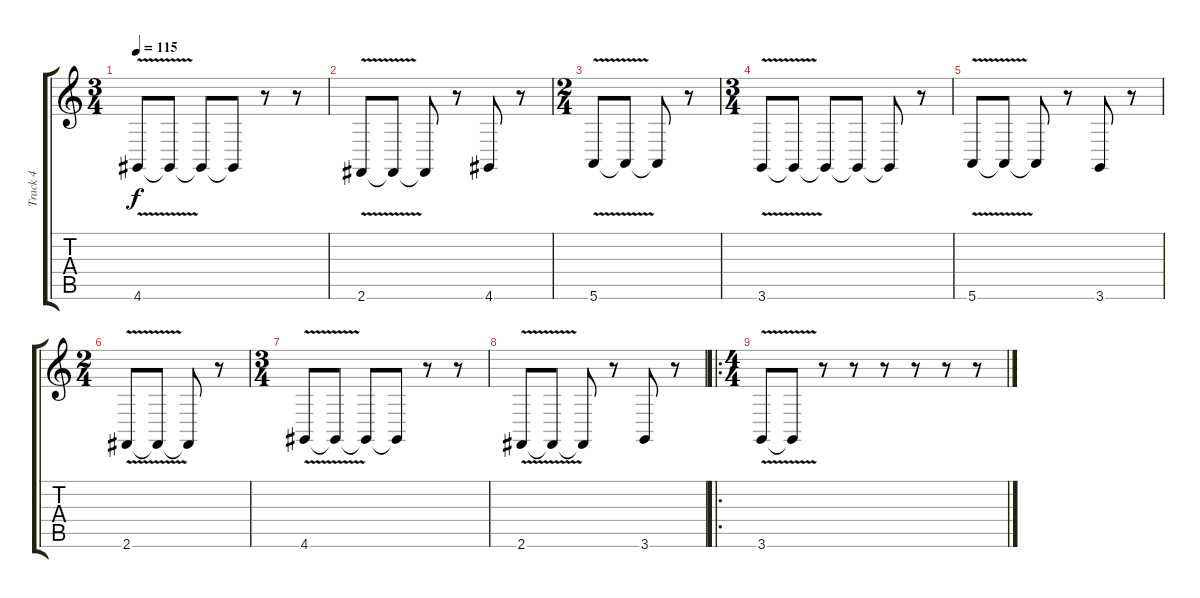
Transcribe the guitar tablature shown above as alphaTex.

\track ("Track 4" "Track 4") {instrument tuba}
\staff {score tabs}
\tuning (E4 B3 G3 D3 A2 E2) {hide}
\ts (3 4)
\tempo 115
\clef g2
\ks c
4.6{v}.8{dy f} 4.6{t}.8 4.6{t}.8 4.6{t}.8 r.8 r.8 |
2.6{v}.8 2.6{t}.8 2.6{t}.8 r.8 4.6.8 r.8 |
\ts (2 4)
5.6{v}.8 5.6{t}.8 5.6{t}.8 r.8 |
\ts (3 4)
3.6{v}.8 3.6{t}.8 3.6{t}.8 3.6{t}.8 3.6{t}.8 r.8 |
5.6{v}.8 5.6{t}.8 5.6{t}.8 r.8 3.6.8 r.8 |
\ts (2 4)
2.6{v}.8 2.6{t}.8 2.6{t}.8 r.8 |
\ts (3 4)
4.6{v}.8 4.6{t}.8 4.6{t}.8 4.6{t}.8 r.8 r.8 |
2.6{v}.8 2.6{t}.8 2.6{t}.8 r.8 3.6.8 r.8 |
\ro
\ts (4 4)
3.6{v}.8 3.6{t}.8 r.8 r.8 r.8 r.8 r.8 r.8
